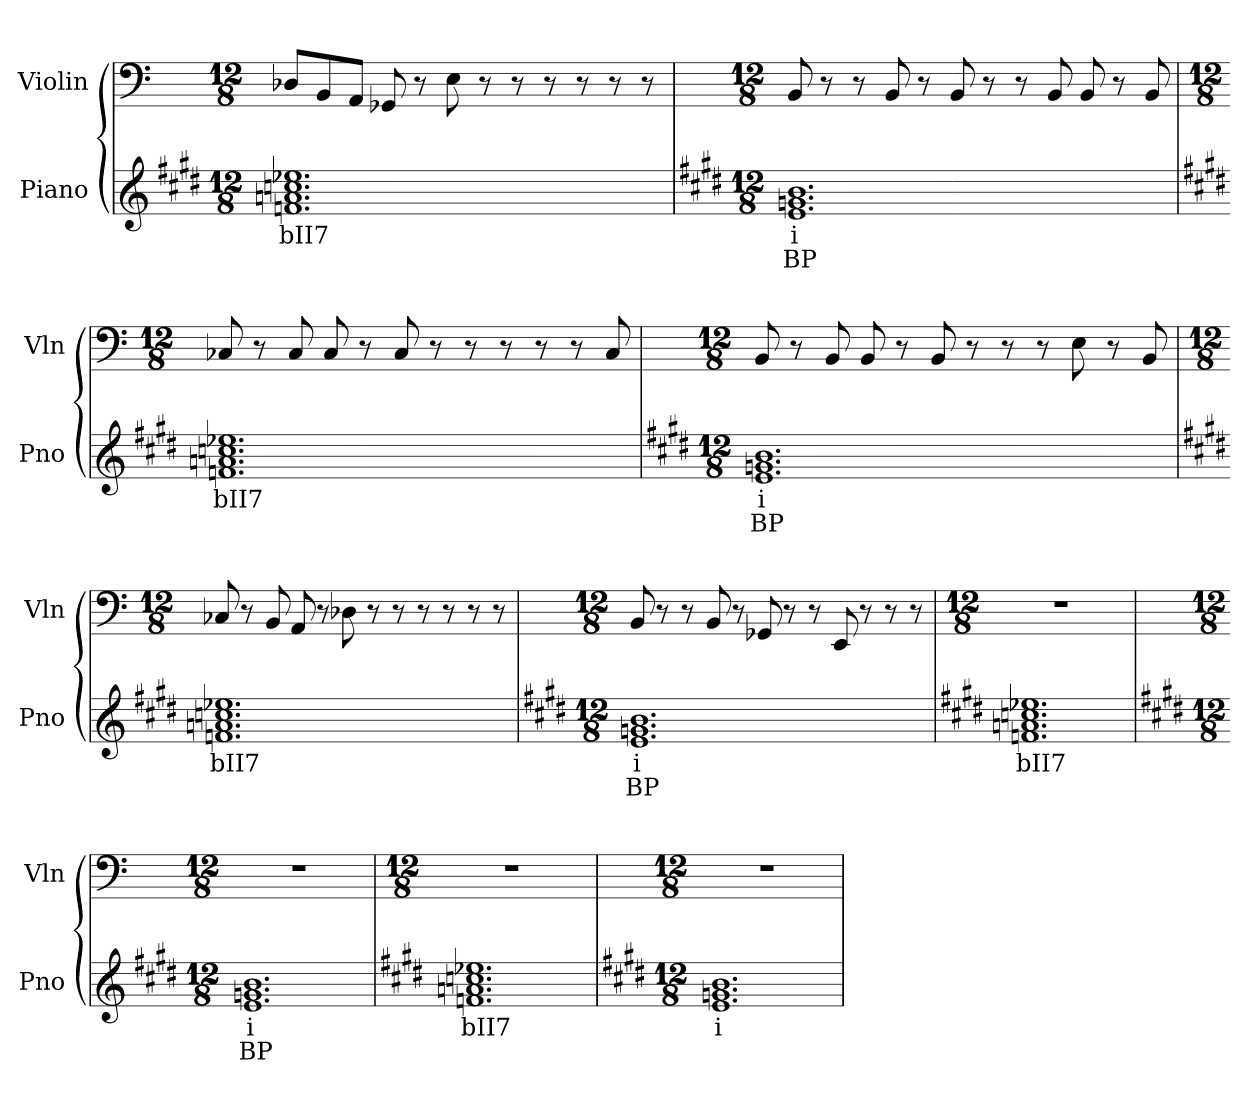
**kern	**text	**text	**kern
*part2	*part2	*part2	*part1
*staff2	*staff2	*staff2	*staff1
*I"Piano	*	*	*I"Violin
*I'Pno	*	*	*I'Vln
*k[f#c#g#d#]	*	*	*
*E:	*	*	*
*M12/8	*	*	*M12/8
=	=	=	=
1.fn 1.an 1.ccn 1.ee-X	bII7	.	8D-XL
.	.	.	8BB
.	.	.	8AAJ
.	.	.	8GG-X
.	.	.	8r
.	.	.	8E
.	.	.	8r
.	.	.	8r
.	.	.	8r
.	.	.	8r
.	.	.	8r
.	.	.	8r
=	=	=	=
*k[f#c#g#d#]	*	*	*
*E:	*	*	*
*M12/8	*	*	*M12/8
1.e 1.gn 1.b	i	BP	8BB
.	.	.	8r
.	.	.	8r
.	.	.	8BB
.	.	.	8r
.	.	.	8BB
.	.	.	8r
.	.	.	8r
.	.	.	8BB
.	.	.	8BB
.	.	.	8r
.	.	.	8BB
=	=	=	=
*k[f#c#g#d#]	*	*	*
*E:	*	*	*
*	*	*	*M12/8
1.fn 1.an 1.ccn 1.ee-X	bII7	.	8C-X
.	.	.	8r
.	.	.	8C-
.	.	.	8C-
.	.	.	8r
.	.	.	8C-
.	.	.	8r
.	.	.	8r
.	.	.	8r
.	.	.	8r
.	.	.	8r
.	.	.	8C-
=	=	=	=
*k[f#c#g#d#]	*	*	*
*E:	*	*	*
*M12/8	*	*	*M12/8
1.e 1.gn 1.b	i	BP	8BB
.	.	.	8r
.	.	.	8BB
.	.	.	8BB
.	.	.	8r
.	.	.	8BB
.	.	.	8r
.	.	.	8r
.	.	.	8r
.	.	.	8E
.	.	.	8r
.	.	.	8BB
=	=	=	=
*k[f#c#g#d#]	*	*	*
*E:	*	*	*
*	*	*	*M12/8
1.fn 1.an 1.ccn 1.ee-X	bII7	.	8C-X
.	.	.	8r
.	.	.	8BB
.	.	.	8AA
.	.	.	8r
.	.	.	8D-X
.	.	.	8r
.	.	.	8r
.	.	.	8r
.	.	.	8r
.	.	.	8r
.	.	.	8r
=	=	=	=
*k[f#c#g#d#]	*	*	*
*E:	*	*	*
*M12/8	*	*	*M12/8
1.e 1.gn 1.b	i	BP	8BB
.	.	.	8r
.	.	.	8r
.	.	.	8BB
.	.	.	8r
.	.	.	8GG-X
.	.	.	8r
.	.	.	8r
.	.	.	8EE
.	.	.	8r
.	.	.	8r
.	.	.	8r
=	=	=	=
*k[f#c#g#d#]	*	*	*
*E:	*	*	*
*	*	*	*M12/8
1.fn 1.an 1.ccn 1.ee-X	bII7	.	1.r
=	=	=	=
*k[f#c#g#d#]	*	*	*
*E:	*	*	*
*M12/8	*	*	*M12/8
1.e 1.gn 1.b	i	BP	1.r
=	=	=	=
*k[f#c#g#d#]	*	*	*
*E:	*	*	*
*	*	*	*M12/8
1.fn 1.an 1.ccn 1.ee-X	bII7	.	1.r
=	=	=	=
*k[f#c#g#d#]	*	*	*
*E:	*	*	*
*M12/8	*	*	*M12/8
1.e 1.gn 1.b	i	.	1.r
=	=	=	=
*-	*-	*-	*-
